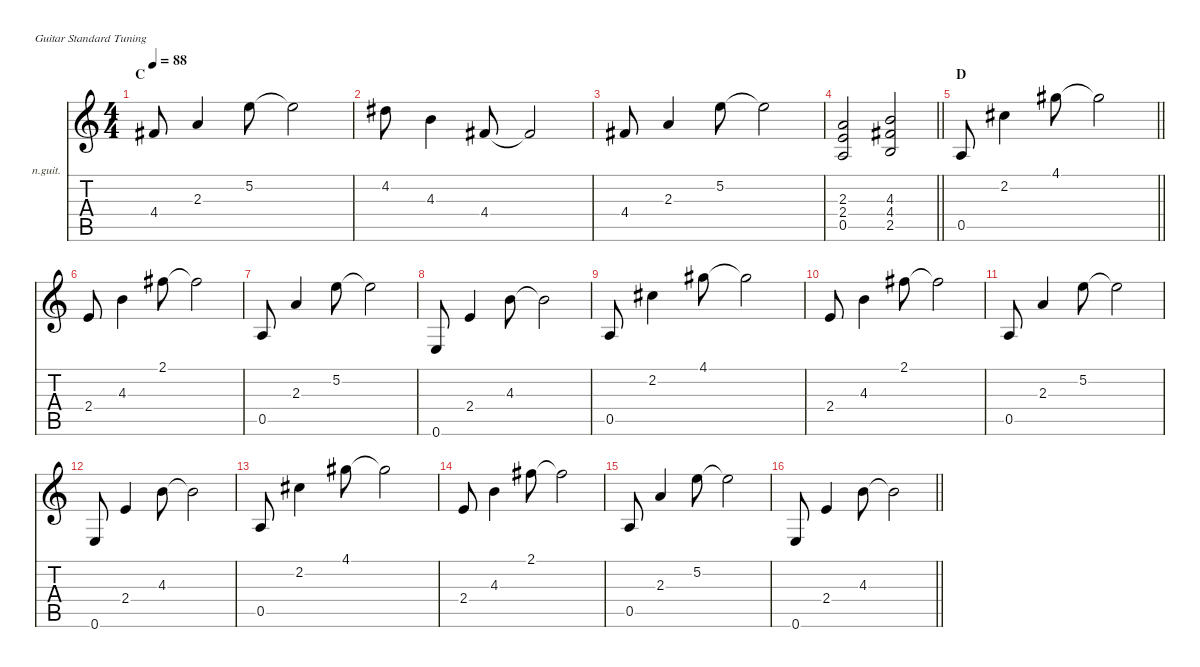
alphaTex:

\defaultSystemsLayout 4
\hideDynamics
\bracketExtendMode nobrackets
\firstSystemTrackNameOrientation horizontal
\otherSystemsTrackNameOrientation horizontal
\track ("Rhythm Joe 2" "n.guit.") {instrument acousticguitarnylon}
\staff {score tabs}
\tuning (E4 B3 G3 D3 A2 E2)
\ts (4 4)
\section ("" "C")
\tempo 88
\clef g2
\ks c
4.4{acc #}.8{dy f} 2.3.4 5.2.8 5.2{t}.2 |
4.2{acc #}.8 4.3.4 4.4{acc #}.8 4.4{t acc #}.2 |
4.4{acc #}.8 2.3.4 5.2.8 5.2{t}.2 |
\barLineRight lightlight
(2.3 2.4 0.5).2 (4.3 4.4{acc #} 2.5).2 |
\section ("" "D")
\barLineRight lightlight
0.5.8 2.2{acc #}.4 4.1{acc #}.8 4.1{t acc #}.2 |
\section ("" "")
2.4.8 4.3.4 2.1{acc #}.8 2.1{t acc #}.2 |
0.5.8 2.3.4 5.2.8 5.2{t}.2 |
0.6.8 2.4.4 4.3.8 4.3{t}.2 |
0.5.8 2.2{acc #}.4 4.1{acc #}.8 4.1{t acc #}.2 |
2.4.8 4.3.4 2.1{acc #}.8 2.1{t acc #}.2 |
0.5.8 2.3.4 5.2.8 5.2{t}.2 |
0.6.8 2.4.4 4.3.8 4.3{t}.2 |
0.5.8 2.2{acc #}.4 4.1{acc #}.8 4.1{t acc #}.2 |
2.4.8 4.3.4 2.1{acc #}.8 2.1{t acc #}.2 |
0.5.8 2.3.4 5.2.8 5.2{t}.2 |
\barLineRight lightlight
0.6.8 2.4.4 4.3.8 4.3{t}.2
